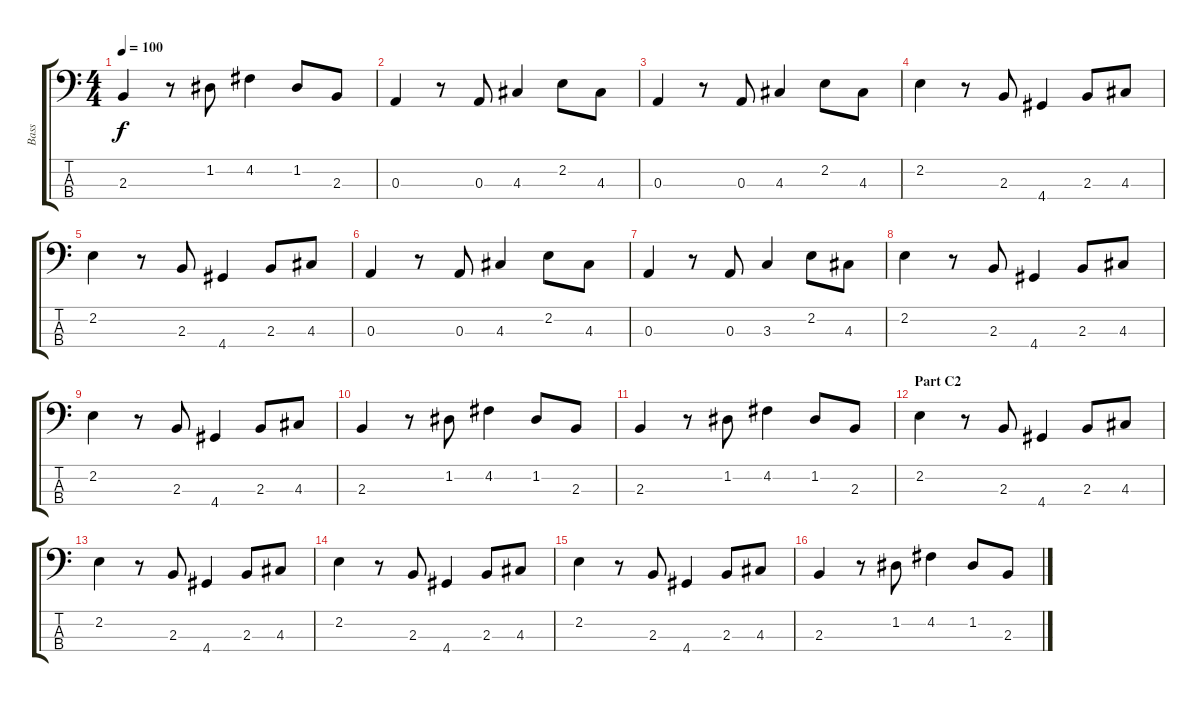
\track ("Bass" "Bass") {instrument acousticbass}
\staff {score tabs}
\tuning (G2 D2 A1 E1) {hide}
\ts (4 4)
\tempo 100
\clef f4
\ks c
2.3.4{dy f} r.8 1.2.8 4.2.4 1.2.8 2.3.8 |
0.3.4 r.8 0.3.8 4.3.4 2.2.8 4.3.8 |
0.3.4 r.8 0.3.8 4.3.4 2.2.8 4.3.8 |
2.2.4 r.8 2.3.8 4.4.4 2.3.8 4.3.8 |
2.2.4 r.8 2.3.8 4.4.4 2.3.8 4.3.8 |
0.3.4 r.8 0.3.8 4.3.4 2.2.8 4.3.8 |
0.3.4 r.8 0.3.8 3.3.4 2.2.8 4.3.8 |
2.2.4 r.8 2.3.8 4.4.4 2.3.8 4.3.8 |
2.2.4 r.8 2.3.8 4.4.4 2.3.8 4.3.8 |
2.3.4 r.8 1.2.8 4.2.4 1.2.8 2.3.8 |
2.3.4 r.8 1.2.8 4.2.4 1.2.8 2.3.8 |
\section ("" "Part C2")
2.2.4 r.8 2.3.8 4.4.4 2.3.8 4.3.8 |
2.2.4 r.8 2.3.8 4.4.4 2.3.8 4.3.8 |
2.2.4 r.8 2.3.8 4.4.4 2.3.8 4.3.8 |
2.2.4 r.8 2.3.8 4.4.4 2.3.8 4.3.8 |
2.3.4 r.8 1.2.8 4.2.4 1.2.8 2.3.8
